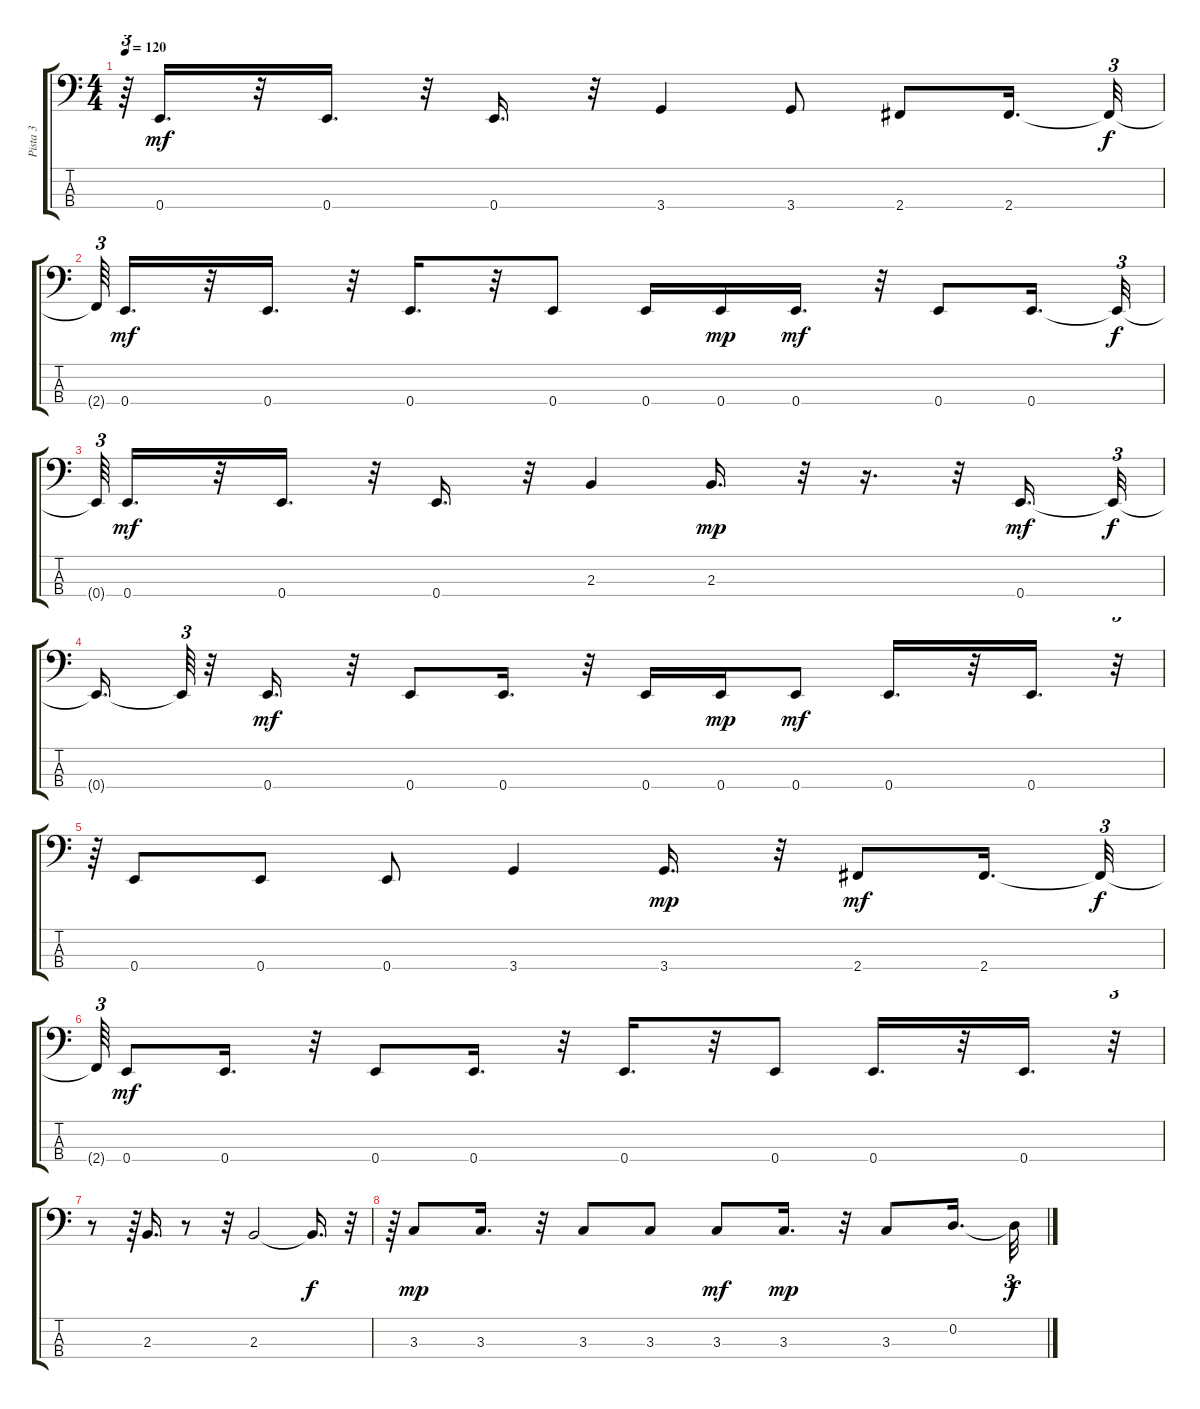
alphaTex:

\track ("Pista 3" "Pista 3") {instrument synthbass2}
\staff {score tabs}
\tuning (G2 D2 A1 E1) {hide}
\ts (4 4)
\tempo 120
\clef f4
\ks c
r.64{tu (3 2) dy mf} 0.4.16{d} r.32 0.4.16{d} r.32 0.4.16{d} r.32 3.4.4 3.4.8 2.4.8 2.4.16{d} 2.4{t}.32{tu (3 2) dy f} |
2.4{t}.64{tu (3 2)} 0.4.16{d dy mf} r.32 0.4.16{d} r.32 0.4.16{d} r.32 0.4.8 0.4.16 0.4.16{dy mp} 0.4.16{d dy mf} r.32 0.4.8 0.4.16{d} 0.4{t}.32{tu (3 2) dy f} |
0.4{t}.64{tu (3 2)} 0.4.16{d dy mf} r.32 0.4.16{d} r.32 0.4.16{d} r.32 2.3.4 2.3.16{d dy mp} r.32 r.16{d} r.32 0.4.16{d dy mf} 0.4{t}.32{tu (3 2) dy f} |
0.4{t}.16{d} 0.4{t}.64{tu (3 2)} r.32 0.4.16{d dy mf} r.32 0.4.8 0.4.16{d} r.32 0.4.16 0.4.16{dy mp} 0.4.8{dy mf} 0.4.16{d} r.32 0.4.16{d} r.32{tu (3 2)} |
r.64{tu (3 2)} 0.4.8 0.4.8 0.4.8 3.4.4 3.4.16{d dy mp} r.32 2.4.8{dy mf} 2.4.16{d} 2.4{t}.32{tu (3 2) dy f} |
2.4{t}.64{tu (3 2)} 0.4.8{dy mf} 0.4.16{d} r.32 0.4.8 0.4.16{d} r.32 0.4.16{d} r.32 0.4.8 0.4.16{d} r.32 0.4.16{d} r.32{tu (3 2)} |
r.8 r.64{tu (3 2)} 2.3.16{d} r.8 r.32 2.3.2 2.3{t}.16{d dy f} r.32{tu (3 2)} |
r.64{tu (3 2)} 3.3.8{dy mp} 3.3.16{d} r.32 3.3.8 3.3.8 3.3.8{dy mf} 3.3.16{d dy mp} r.32 3.3.8 0.2.16{d} 0.2{t}.32{tu (3 2) dy f}
